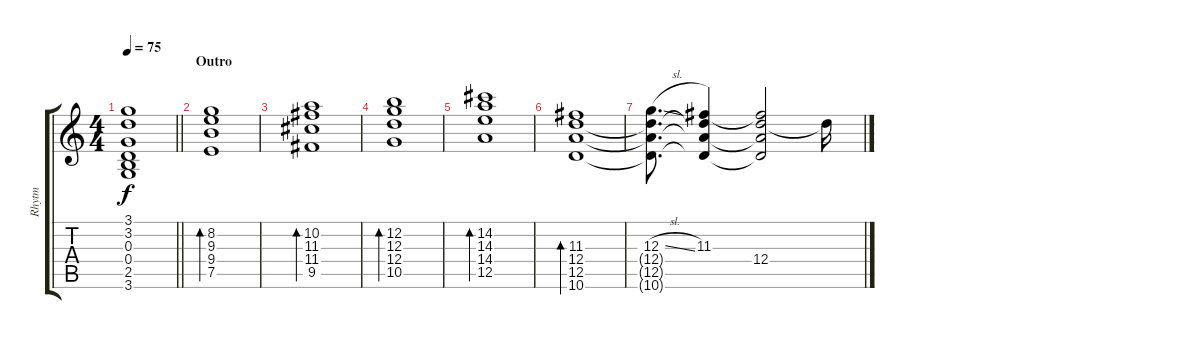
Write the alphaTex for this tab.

\track ("Rhytm" "Rhytm") {instrument acousticguitarsteel}
\staff {score tabs}
\tuning (E4 B3 G3 D3 A2 E2) {hide}
\ts (4 4)
\tempo 75
\clef g2
\barLineRight lightlight
\ks c
(3.1{t} 3.2{t} 0.3{t} 0.4{t} 2.5{t} 3.6{t}).1{dy f} |
\section ("" "Outro")
(8.2 9.3 9.4 7.5).1{bd 120} |
(10.2 11.3 11.4 9.5).1{bd 120} |
(12.2 12.3 12.4 10.5).1{bd 120} |
(14.2 14.3 14.4 12.5).1{bd 120} |
(11.3 12.4 12.5 10.6).1{bd 120} |
(12.3{sl} 12.4{t} 12.5{t} 10.6{t}).8{d} (11.3 12.4{t} 12.5{t} 10.6{t}).4 (11.3{t} 12.4 12.5{t} 10.6{t}).2 12.4{t}.16
